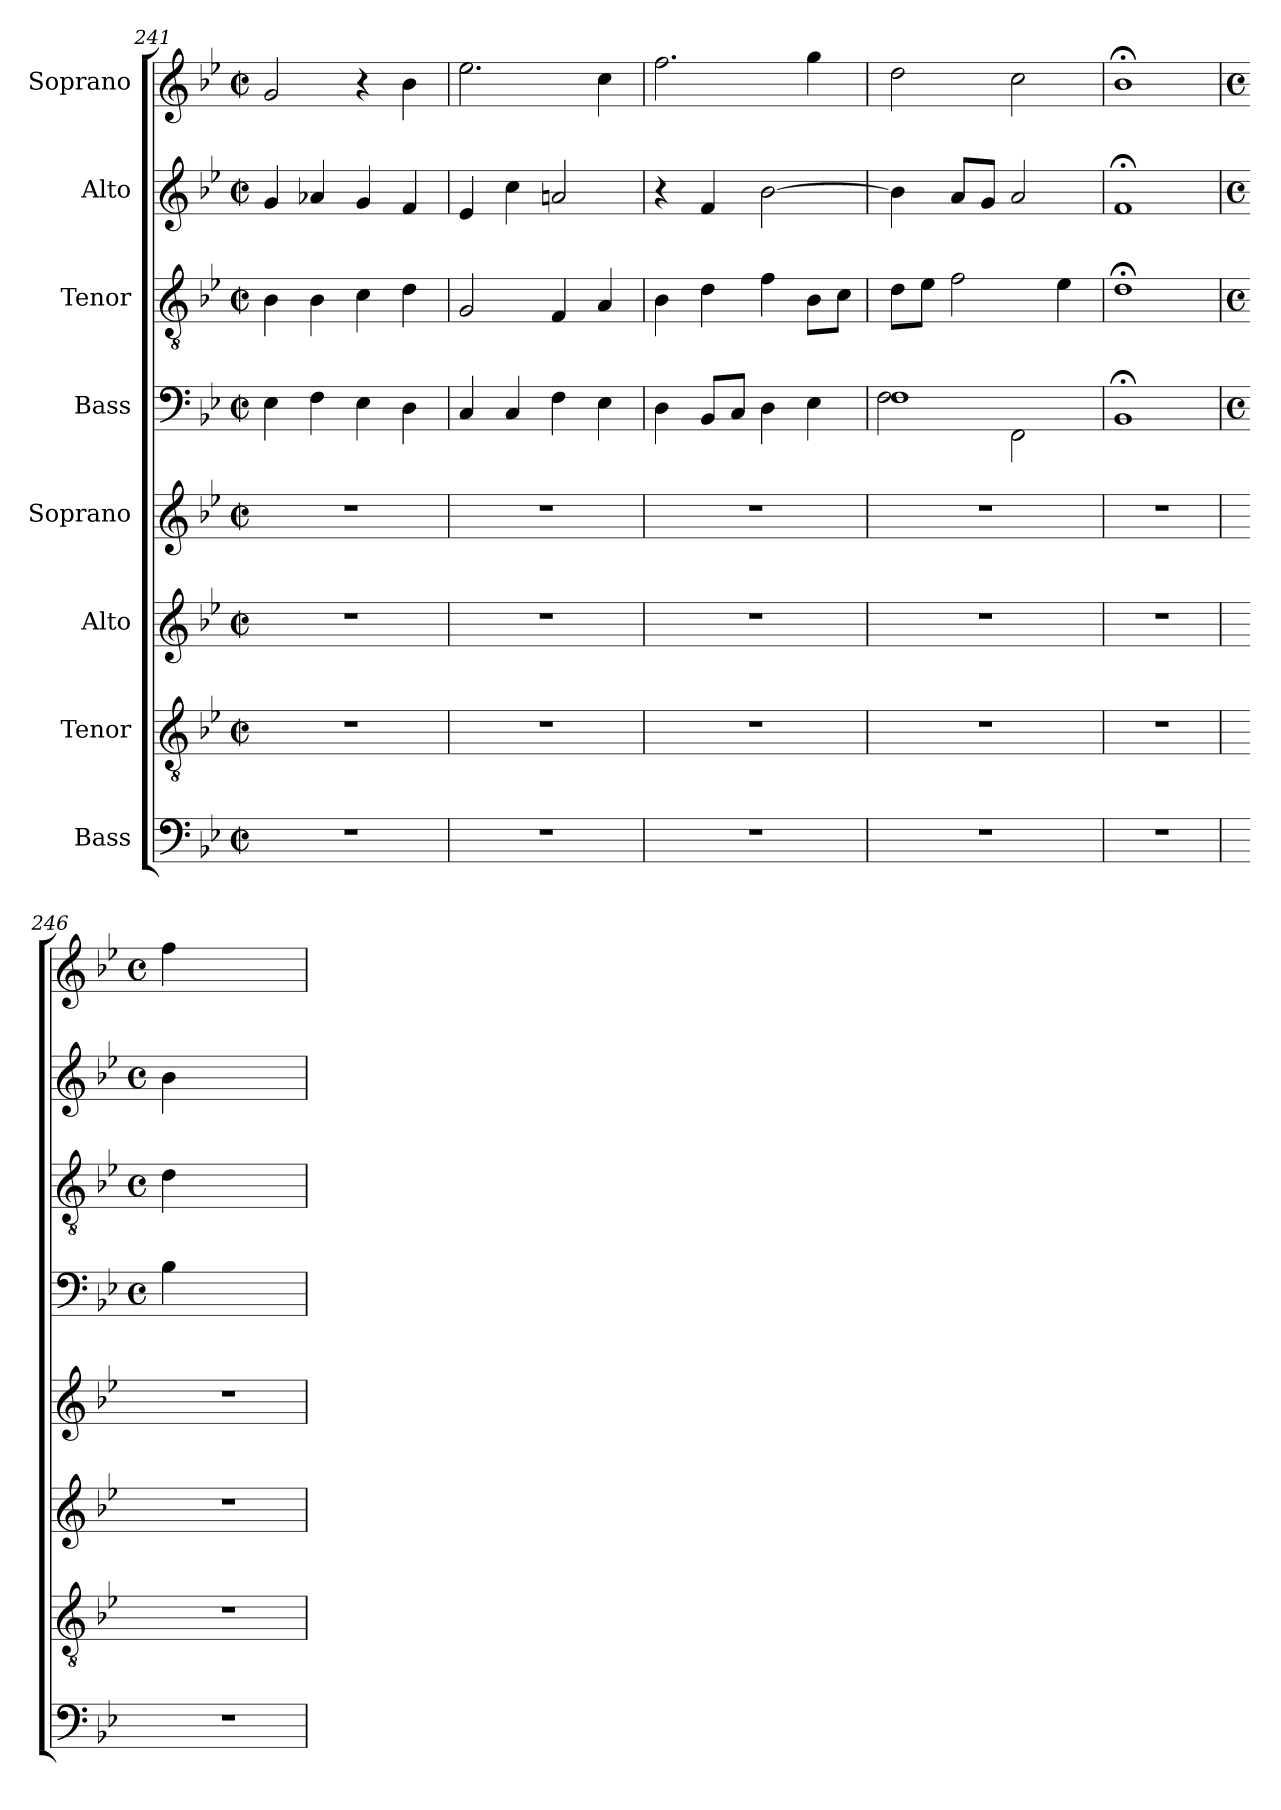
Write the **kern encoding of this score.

**kern	**kern	**kern	**kern	**kern	**kern	**kern	**kern
*part8	*part7	*part6	*part5	*part4	*part3	*part2	*part1
*staff8	*staff7	*staff6	*staff5	*staff4	*staff3	*staff2	*staff1
*I"Bass	*I"Tenor	*I"Alto	*I"Soprano	*I"Bass	*I"Tenor	*I"Alto	*I"Soprano
*clefF4	*clefGv2	*clefG2	*clefG2	*clefF4	*clefGv2	*clefG2	*clefG2
*k[b-e-]	*k[b-e-]	*k[b-e-]	*k[b-e-]	*k[b-e-]	*k[b-e-]	*k[b-e-]	*k[b-e-]
*B-:	*B-:	*B-:	*B-:	*B-:	*B-:	*B-:	*B-:
*M2/2	*M2/2	*M2/2	*M2/2	*M2/2	*M2/2	*M2/2	*M2/2
*met(c|)	*met(c|)	*met(c|)	*met(c|)	*met(c|)	*met(c|)	*met(c|)	*met(c|)
=241	=241	=241	=241	=241	=241	=241	=241
1r	1r	1r	1r	4E-\	4B-\	4g/	2g/
.	.	.	.	4F\	4B-\	4a-X/	.
.	.	.	.	4E-\	4c\	4g/	4r
.	.	.	.	4D\	4d\	4f/	4b-\
=242	=242	=242	=242	=242	=242	=242	=242
1r	1r	1r	1r	4C/	2G/	4e-/	2.ee-\
.	.	.	.	4C/	.	4cc\	.
.	.	.	.	4F\	4F/	2an/	.
.	.	.	.	4E-\	4A/	.	4cc\
=243	=243	=243	=243	=243	=243	=243	=243
1r	1r	1r	1r	4D\	4B-\	4r	2.ff\
.	.	.	.	8BB-/L	4d\	4f/	.
.	.	.	.	8C/J	.	.	.
.	.	.	.	4D\	4f\	[>2b-\	.
.	.	.	.	4E-\	8B-\L	.	4gg\
.	.	.	.	.	8c\J	.	.
=244	=244	=244	=244	=244	=244	=244	=244
*	*	*	*	*^	*	*	*
1r	1r	1r	1r	1F	2F\	8d\L	4b-\]	2dd\
.	.	.	.	.	.	8e-\J	.	.
.	.	.	.	.	.	2f\	8a/L	.
.	.	.	.	.	.	.	8g/J	.
.	.	.	.	.	2FF\	.	2a/	2cc\
.	.	.	.	.	.	4e-\	.	.
*	*	*	*	*v	*v	*	*	*
=245	=245	=245	=245	=245	=245	=245	=245
1r	1r	1r	1r	1BB-;	1d;<	1f;	1b-;<
!!LO:PB:g=z
=246!	=246!	=246!	=246!	=246!	=246!	=246!	=246!
*	*	*	*	*M4/4	*M4/4	*M4/4	*M4/4
*	*	*	*	*met(c)	*met(c)	*met(c)	*met(c)
1r	1r	1r	1r	4B-\	4d\	4b-\	4ff\
.	.	.	.	2.ryy	2.ryy	2.ryy	2.ryy
=	=	=	=	=	=	=	=
*-	*-	*-	*-	*-	*-	*-	*-
